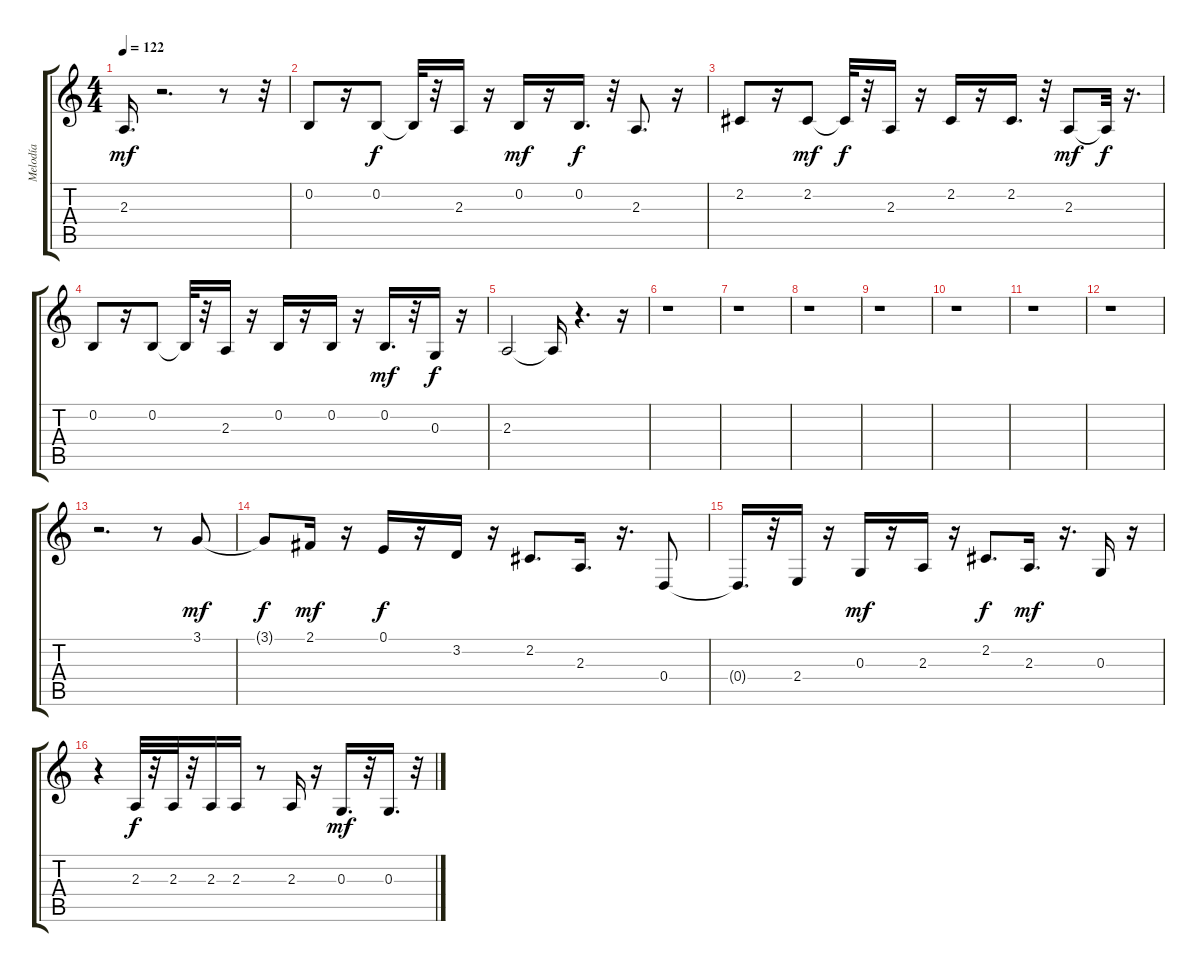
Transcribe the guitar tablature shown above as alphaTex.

\track ("Melodía" "Melodía") {instrument clavinet}
\staff {score tabs}
\tuning (E4 B3 G3 D3 A2 E2) {hide}
\ts (4 4)
\tempo 122
\clef g2
\ks c
2.3.16{d dy mf} r.2{d} r.8 r.32 |
0.2.8 r.16 0.2.8{dy f} 0.2{t}.32 r.32 2.3.16 r.16 0.2.16{dy mf} r.16 0.2.16{d dy f} r.32 2.3.8{d} r.16 |
2.2.8 r.16 2.2.8{dy mf} 2.2{t}.32{dy f} r.32 2.3.16 r.16 2.2.16 r.16 2.2.16{d} r.32 2.3.8{dy mf} 2.3{t}.32{dy f} r.16{d} |
0.2.8 r.16 0.2.8 0.2{t}.32 r.32 2.3.16 r.16 0.2.16 r.16 0.2.16 r.16 0.2.16{d dy mf} r.32 0.3.16{dy f} r.16 |
2.3.2 2.3{t}.16 r.4{d} r.16 |
r.1 |
r.1 |
r.1 |
r.1 |
r.1 |
r.1 |
r.1 |
r.2{d} r.8 3.1.8{dy mf} |
3.1{t}.8{dy f} 2.1.16{dy mf} r.16 0.1.16{dy f} r.16 3.2.16 r.16 2.2.8{d} 2.3.16{d} r.16{d} 0.4.8 |
0.4{t}.16{d} r.32 2.4.16 r.16 0.3.16{dy mf} r.16 2.3.16 r.16 2.2.8{d dy f} 2.3.16{d dy mf} r.16{d} 0.3.16 r.16 |
r.4 2.3.32{dy f} r.32 2.3.32 r.32 2.3.16 2.3.16 r.8 2.3.16 r.16 0.3.16{d dy mf} r.32 0.3.16{d} r.32
